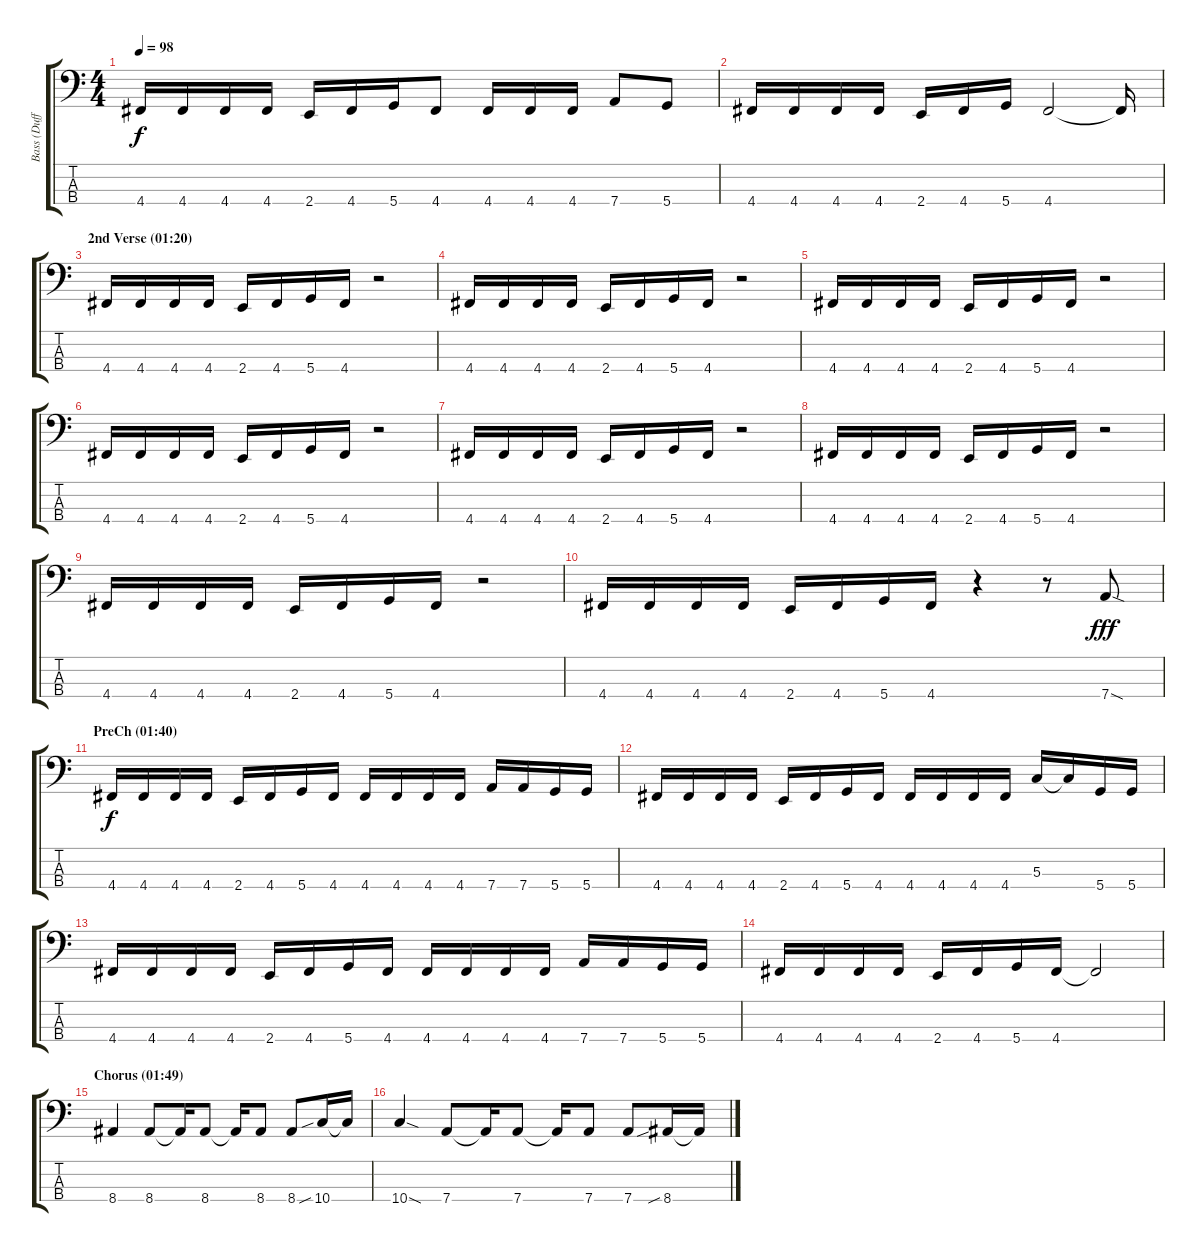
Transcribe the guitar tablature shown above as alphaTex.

\track ("Bass (Duff McKagan)" "Bass (Duff") {instrument electricbasspick}
\staff {score tabs}
\tuning (F2 C2 G1 D1) {hide}
\ts (4 4)
\tempo 98
\clef f4
\ks c
4.4.16{dy f} 4.4.16 4.4.16 4.4.16 2.4.16 4.4.16 5.4.16 4.4.8 4.4.16 4.4.16 4.4.16 7.4.8 5.4.8 |
4.4.16 4.4.16 4.4.16 4.4.16 2.4.16 4.4.16 5.4.16 4.4.2 4.4{t}.16 |
\section ("" "2nd Verse (01:20)")
4.4.16 4.4.16 4.4.16 4.4.16 2.4.16 4.4.16 5.4.16 4.4.16 r.2 |
4.4.16 4.4.16 4.4.16 4.4.16 2.4.16 4.4.16 5.4.16 4.4.16 r.2 |
4.4.16 4.4.16 4.4.16 4.4.16 2.4.16 4.4.16 5.4.16 4.4.16 r.2 |
4.4.16 4.4.16 4.4.16 4.4.16 2.4.16 4.4.16 5.4.16 4.4.16 r.2 |
4.4.16 4.4.16 4.4.16 4.4.16 2.4.16 4.4.16 5.4.16 4.4.16 r.2 |
4.4.16 4.4.16 4.4.16 4.4.16 2.4.16 4.4.16 5.4.16 4.4.16 r.2 |
4.4.16 4.4.16 4.4.16 4.4.16 2.4.16 4.4.16 5.4.16 4.4.16 r.2 |
4.4.16 4.4.16 4.4.16 4.4.16 2.4.16 4.4.16 5.4.16 4.4.16 r.4 r.8 7.4{sod}.8{dy fff} |
\section ("" "PreCh (01:40)")
4.4.16{dy f} 4.4.16 4.4.16 4.4.16 2.4.16 4.4.16 5.4.16 4.4.16 4.4.16 4.4.16 4.4.16 4.4.16 7.4.16 7.4.16 5.4.16 5.4.16 |
4.4.16 4.4.16 4.4.16 4.4.16 2.4.16 4.4.16 5.4.16 4.4.16 4.4.16 4.4.16 4.4.16 4.4.16 5.3.16 5.3{t}.16 5.4.16 5.4.16 |
4.4.16 4.4.16 4.4.16 4.4.16 2.4.16 4.4.16 5.4.16 4.4.16 4.4.16 4.4.16 4.4.16 4.4.16 7.4.16 7.4.16 5.4.16 5.4.16 |
4.4.16 4.4.16 4.4.16 4.4.16 2.4.16 4.4.16 5.4.16 4.4.16 4.4{t}.2 |
\section ("" "Chorus (01:49)")
8.4.4 8.4.8 8.4{t}.16 8.4.8 8.4{t}.16 8.4.8 8.4.8 10.4{sib}.16 10.4{t}.16 |
10.4{sod}.4 7.4.8 7.4{t}.16 7.4.8 7.4{t}.16 7.4.8 7.4.8 8.4{sib}.16 8.4{t}.16
